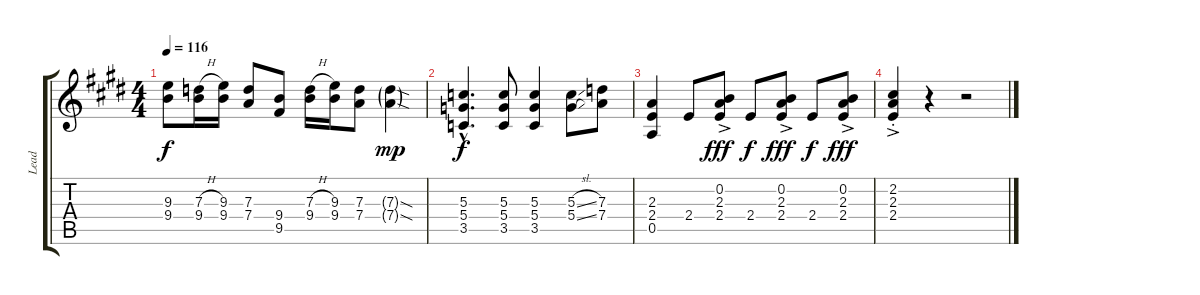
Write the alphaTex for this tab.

\track ("Lead" "Lead") {instrument distortionguitar}
\staff {score tabs}
\tuning (E4 B3 G3 D3 A2 E2) {hide}
\ts (4 4)
\tempo 116
\clef g2
\ks e
(9.3{t} 9.4{t}).8{dy f} (7.3{h} 9.4).16 (9.3 9.4).16 (7.3 7.4).8 (9.4 9.5).8 (7.3{h} 9.4).16 (9.3 9.4).16 (7.3 7.4).8 (7.3{sod g} 7.4{sod g}).4{dy mp} |
(5.3{hac} 5.4{hac} 3.5{hac}).4{d dy f} (5.3 5.4 3.5).8 (5.3 5.4 3.5).4 (5.3{sl} 5.4{sl}).8 (7.3 7.4).8 |
(2.3 2.4 0.5).4{volume 11} 2.4.8 (0.2{ac} 2.3{ac} 2.4{ac}).8{dy fff} 2.4.8{dy f} (0.2{ac} 2.3{ac} 2.4{ac}).8{dy fff} 2.4.8{dy f} (0.2{ac} 2.3{ac} 2.4{ac}).8{dy fff} |
(2.2{ac st} 2.3{ac st} 2.4{ac st}).4 r.4 r.2
